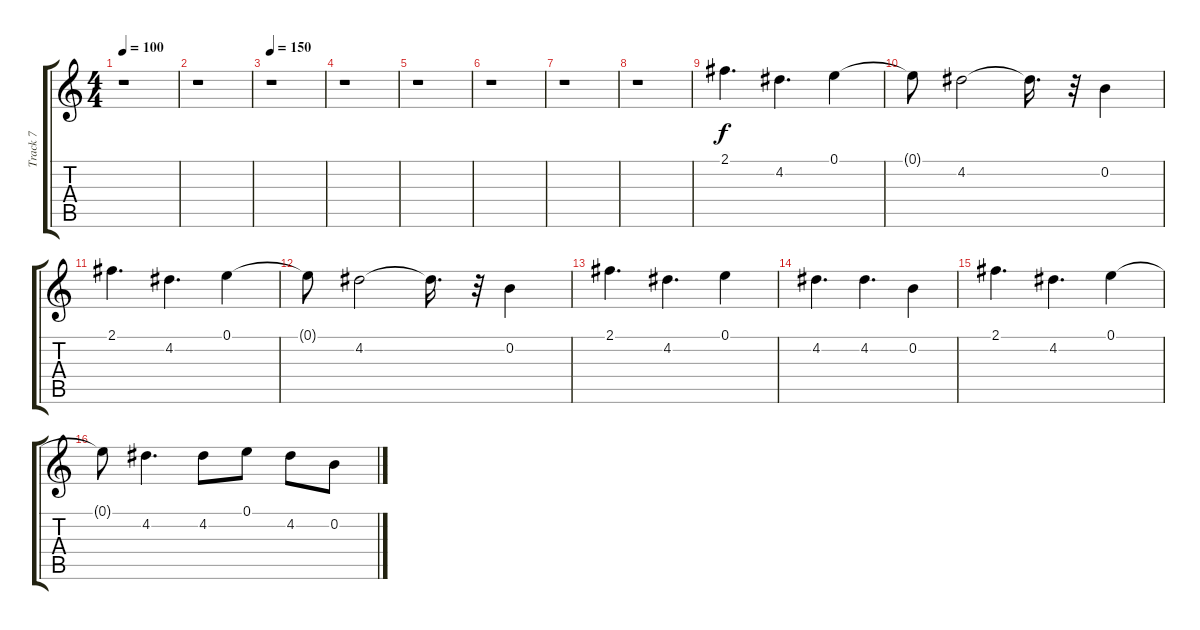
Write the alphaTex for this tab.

\track ("Track 7" "Track 7") {instrument electricguitarclean}
\staff {score tabs}
\tuning (E4 B3 G3 D3 A2 E2) {hide}
\ts (4 4)
\tempo 100
\clef g2
\ks c
r.1{dy f instrument electricguitarclean} |
r.1 |
\tempo 150
r.1 |
r.1 |
r.1 |
r.1 |
r.1 |
r.1 |
2.1.4{d} 4.2.4{d balance 10} 0.1.4{balance 12} |
0.1{t}.8 4.2.2{balance 14} 4.2{t}.16{d} r.32 0.2.4{balance 10} |
2.1.4{d balance 9} 4.2.4{d balance 6} 0.1.4{balance 4} |
0.1{t}.8 4.2.2{balance 2} 4.2{t}.16{d} r.32 0.2.4{balance 6} |
2.1.4{d balance 8} 4.2.4{d balance 10} 0.1.4{balance 12} |
4.2.4{d balance 14} 4.2.4{d balance 12} 0.2.4{balance 10} |
2.1.4{d balance 9} 4.2.4{d balance 6} 0.1.4{balance 4} |
0.1{t}.8 4.2.4{d balance 2} 4.2.8{balance 4} 0.1.8{balance 5} 4.2.8{balance 6} 0.2.8{balance 7}
